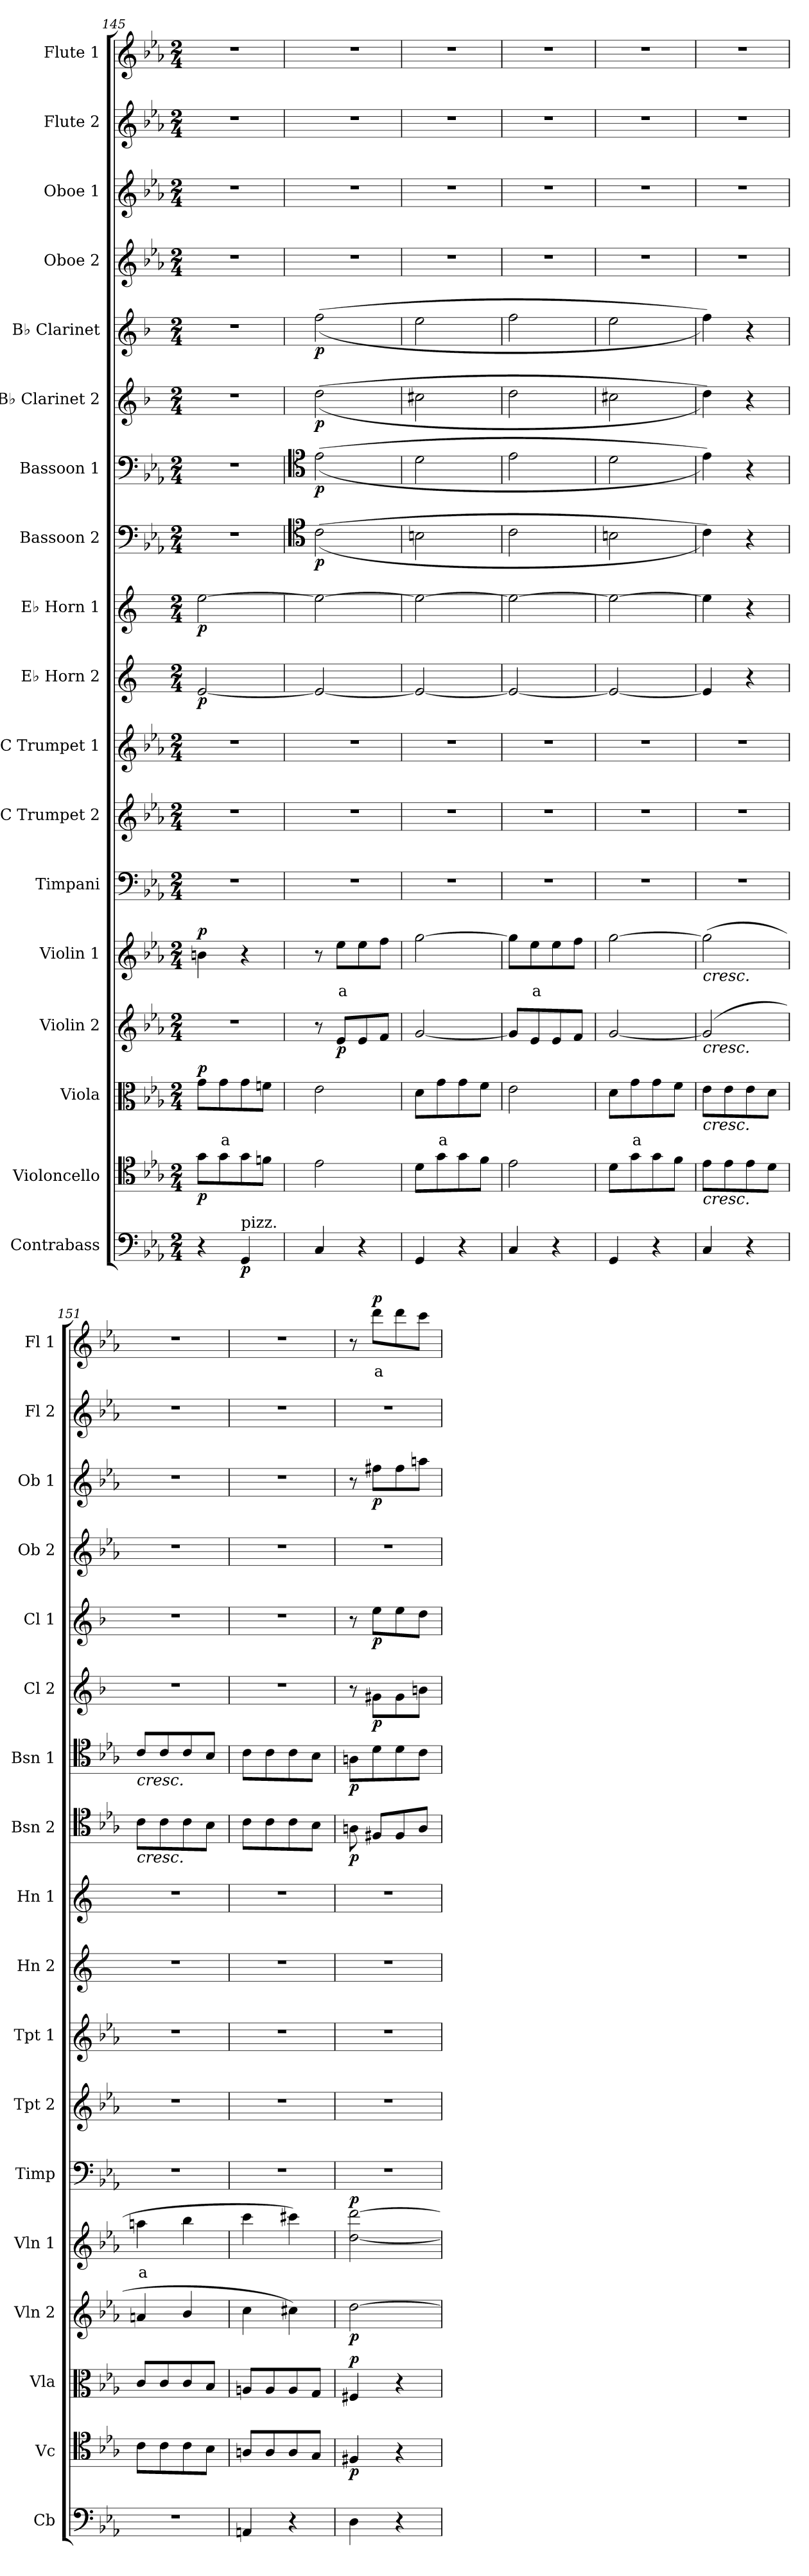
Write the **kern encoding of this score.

**kern	**dynam	**kern	**dynam	**kern	**text	**dynam	**kern	**dynam	**kern	**text	**dynam	**kern	**kern	**kern	**kern	**dynam	**kern	**dynam	**kern	**dynam	**kern	**dynam	**kern	**dynam	**kern	**dynam	**kern	**kern	**dynam	**kern	**kern	**text	**dynam
*part18	*part18	*part17	*part17	*part16	*part16	*part16	*part15	*part15	*part14	*part14	*part14	*part13	*part12	*part11	*part10	*part10	*part9	*part9	*part8	*part8	*part7	*part7	*part6	*part6	*part5	*part5	*part4	*part3	*part3	*part2	*part1	*part1	*part1
*staff18	*staff18	*staff17	*staff17	*staff16	*staff16	*staff16	*staff15	*staff15	*staff14	*staff14	*staff14	*staff13	*staff12	*staff11	*staff10	*staff10	*staff9	*staff9	*staff8	*staff8	*staff7	*staff7	*staff6	*staff6	*staff5	*staff5	*staff4	*staff3	*staff3	*staff2	*staff1	*staff1	*staff1
*I"Contrabass	*	*I"Violoncello	*	*I"Viola	*	*	*I"Violin 2	*	*I"Violin 1	*	*	*I"Timpani	*I"C Trumpet 2	*I"C Trumpet 1	*I"E♭ Horn 2	*	*I"E♭ Horn 1	*	*I"Bassoon 2	*	*I"Bassoon 1	*	*I"B♭ Clarinet 2	*	*I"B♭ Clarinet	*	*I"Oboe 2	*I"Oboe 1	*	*I"Flute 2	*I"Flute 1	*	*
*I'Cb	*	*I'Vc	*	*I'Vla	*	*	*I'Vln 2	*	*I'Vln 1	*	*	*I'Timp	*I'Tpt 2	*I'Tpt 1	*I'Hn 2	*	*I'Hn 1	*	*I'Bsn 2	*	*I'Bsn 1	*	*I'Cl 2	*	*I'Cl 1	*	*I'Ob 2	*I'Ob 1	*	*I'Fl 2	*I'Fl 1	*	*
*clefF4	*	*clefC4	*	*clefC3	*	*	*clefG2	*	*clefG2	*	*	*clefF4	*clefG2	*clefG2	*clefG2	*	*clefG2	*	*clefF4	*	*clefF4	*	*clefG2	*	*clefG2	*	*clefG2	*clefG2	*	*clefG2	*clefG2	*	*
*ITrd7c12	*	*	*	*	*	*	*	*	*	*	*	*	*	*	*ITrd5c9	*	*ITrd5c9	*	*	*	*	*	*ITrd1c2	*	*ITrd1c2	*	*	*	*	*	*	*	*
*k[b-e-a-]	*	*k[b-e-a-]	*	*k[b-e-a-]	*	*	*k[b-e-a-]	*	*k[b-e-a-]	*	*	*k[b-e-a-]	*k[b-e-a-]	*k[b-e-a-]	*k[b-e-a-]	*	*k[b-e-a-]	*	*k[b-e-a-]	*	*k[b-e-a-]	*	*k[b-e-a-]	*	*k[b-e-a-]	*	*k[b-e-a-]	*k[b-e-a-]	*	*k[b-e-a-]	*k[b-e-a-]	*	*
*M2/4	*	*M2/4	*	*M2/4	*	*	*M2/4	*	*M2/4	*	*	*M2/4	*M2/4	*M2/4	*M2/4	*	*M2/4	*	*M2/4	*	*M2/4	*	*M2/4	*	*M2/4	*	*M2/4	*M2/4	*	*M2/4	*M2/4	*	*
=145	=145	=145	=145	=145	=145	=145	=145	=145	=145	=145	=145	=145	=145	=145	=145	=145	=145	=145	=145	=145	=145	=145	=145	=145	=145	=145	=145	=145	=145	=145	=145	=145	=145
!	!	!	!LO:DY:b	!	!	!LO:DY:b	!	!	!	!	!LO:DY:b	!	!	!	!	!LO:DY:b	!	!LO:DY:b	!	!	!	!	!	!	!	!	!	!	!	!	!	!	!
4r	.	8g\L	p	8g\L	.	p	2r	.	4bn\	.	p	2r	2r	2r	[2G/	p	[2g\	p	2r	.	2r	.	2r	.	2r	.	2r	2r	.	2r	2r	.	.
!	!	!	!	!	!LO:LY:b:color=#FF0000	!	!	!	!	!	!	!	!	!	!	!	!	!	!	!	!	!	!	!	!	!	!	!	!	!	!	!	!
.	.	8g\	.	8g\	a	.	.	.	.	.	.	.	.	.	.	.	.	.	.	.	.	.	.	.	.	.	.	.	.	.	.	.	.
!LO:TX:a:t=pizz.	!	!	!	!	!	!	!	!	!	!	!	!	!	!	!	!	!	!	!	!	!	!	!	!	!	!	!	!	!	!	!	!	!
!	!LO:DY:b	!	!	!	!	!	!	!	!	!	!	!	!	!	!	!	!	!	!	!	!	!	!	!	!	!	!	!	!	!	!	!	!
4GGG/	p	8g\	.	8g\	.	.	.	.	4r	.	.	.	.	.	.	.	.	.	.	.	.	.	.	.	.	.	.	.	.	.	.	.	.
.	.	8fn\J	.	8fn\J	.	.	.	.	.	.	.	.	.	.	.	.	.	.	.	.	.	.	.	.	.	.	.	.	.	.	.	.	.
=146	=146	=146	=146	=146	=146	=146	=146	=146	=146	=146	=146	=146	=146	=146	=146	=146	=146	=146	=146	=146	=146	=146	=146	=146	=146	=146	=146	=146	=146	=146	=146	=146	=146
*	*	*	*	*	*	*	*	*	*	*	*	*	*	*	*	*	*	*	*clefC4	*	*clefC4	*	*	*	*	*	*	*	*	*	*	*	*
!	!	!	!	!	!	!	!	!	!	!	!	!	!	!	!	!	!	!	!	!LO:DY:b	!	!LO:DY:b	!	!LO:DY:b	!	!LO:DY:b	!	!	!	!	!	!	!
4CC/	.	2e-\	.	2e-\	.	.	8r	.	8r	.	.	2r	2r	2r	2G/_	.	2g\_	.	((2c\	p	((2e-\	p	((2cc\	p	((2ee-\	p	2r	2r	.	2r	2r	.	.
!	!	!	!	!	!	!	!	!LO:DY:b	!	!LO:LY:b:color=#FF0000	!	!	!	!	!	!	!	!	!	!	!	!	!	!	!	!	!	!	!	!	!	!	!
.	.	.	.	.	.	.	8e-/L	p	8ee-\L	a	.	.	.	.	.	.	.	.	.	.	.	.	.	.	.	.	.	.	.	.	.	.	.
4r	.	.	.	.	.	.	8e-/	.	8ee-\	.	.	.	.	.	.	.	.	.	.	.	.	.	.	.	.	.	.	.	.	.	.	.	.
.	.	.	.	.	.	.	8f/J	.	8ff\J	.	.	.	.	.	.	.	.	.	.	.	.	.	.	.	.	.	.	.	.	.	.	.	.
=147	=147	=147	=147	=147	=147	=147	=147	=147	=147	=147	=147	=147	=147	=147	=147	=147	=147	=147	=147	=147	=147	=147	=147	=147	=147	=147	=147	=147	=147	=147	=147	=147	=147
4GGG/	.	8d\L	.	8d\L	.	.	[2g/	.	[2gg\	.	.	2r	2r	2r	2G/_	.	2g\_	.	2Bn\	.	2d\	.	2bn\	.	2dd\	.	2r	2r	.	2r	2r	.	.
!	!	!	!	!	!LO:LY:b:color=#FF0000	!	!	!	!	!	!	!	!	!	!	!	!	!	!	!	!	!	!	!	!	!	!	!	!	!	!	!	!
.	.	8g\	.	8g\	a	.	.	.	.	.	.	.	.	.	.	.	.	.	.	.	.	.	.	.	.	.	.	.	.	.	.	.	.
4r	.	8g\	.	8g\	.	.	.	.	.	.	.	.	.	.	.	.	.	.	.	.	.	.	.	.	.	.	.	.	.	.	.	.	.
.	.	8f\J	.	8f\J	.	.	.	.	.	.	.	.	.	.	.	.	.	.	.	.	.	.	.	.	.	.	.	.	.	.	.	.	.
=148	=148	=148	=148	=148	=148	=148	=148	=148	=148	=148	=148	=148	=148	=148	=148	=148	=148	=148	=148	=148	=148	=148	=148	=148	=148	=148	=148	=148	=148	=148	=148	=148	=148
4CC/	.	2e-\	.	2e-\	.	.	8g/L]	.	8gg\L]	.	.	2r	2r	2r	2G/_	.	2g\_	.	2c\	.	2e-\	.	2cc\	.	2ee-\	.	2r	2r	.	2r	2r	.	.
!	!	!	!	!	!	!	!	!	!	!LO:LY:b:color=#FF0000	!	!	!	!	!	!	!	!	!	!	!	!	!	!	!	!	!	!	!	!	!	!	!
.	.	.	.	.	.	.	8e-/	.	8ee-\	a	.	.	.	.	.	.	.	.	.	.	.	.	.	.	.	.	.	.	.	.	.	.	.
4r	.	.	.	.	.	.	8e-/	.	8ee-\	.	.	.	.	.	.	.	.	.	.	.	.	.	.	.	.	.	.	.	.	.	.	.	.
.	.	.	.	.	.	.	8f/J	.	8ff\J	.	.	.	.	.	.	.	.	.	.	.	.	.	.	.	.	.	.	.	.	.	.	.	.
!!LO:PB:g=z
=149	=149	=149	=149	=149	=149	=149	=149	=149	=149	=149	=149	=149	=149	=149	=149	=149	=149	=149	=149	=149	=149	=149	=149	=149	=149	=149	=149	=149	=149	=149	=149	=149	=149
4GGG/	.	8d\L	.	8d\L	.	.	[2g/	.	[2gg\	.	.	2r	2r	2r	2G/_	.	2g\_	.	2Bn\	.	2d\	.	2bn\	.	2dd\	.	2r	2r	.	2r	2r	.	.
!	!	!	!	!	!LO:LY:b:color=#FF0000	!	!	!	!	!	!	!	!	!	!	!	!	!	!	!	!	!	!	!	!	!	!	!	!	!	!	!	!
.	.	8g\	.	8g\	a	.	.	.	.	.	.	.	.	.	.	.	.	.	.	.	.	.	.	.	.	.	.	.	.	.	.	.	.
4r	.	8g\	.	8g\	.	.	.	.	.	.	.	.	.	.	.	.	.	.	.	.	.	.	.	.	.	.	.	.	.	.	.	.	.
.	.	8f\J	.	8f\J	.	.	.	.	.	.	.	.	.	.	.	.	.	.	.	.	.	.	.	.	.	.	.	.	.	.	.	.	.
=150	=150	=150	=150	=150	=150	=150	=150	=150	=150	=150	=150	=150	=150	=150	=150	=150	=150	=150	=150	=150	=150	=150	=150	=150	=150	=150	=150	=150	=150	=150	=150	=150	=150
!	!	!	!	!	!	!	!	!	!LO:TX:b:i:t=cresc.	!	!	!	!	!	!	!	!	!	!	!	!	!	!	!	!	!	!	!	!	!	!	!	!
!	!	!	!	!	!	!	!LO:TX:b:i:t=cresc.	!	!	!	!	!	!	!	!	!	!	!	!	!	!	!	!	!	!	!	!	!	!	!	!	!	!
!	!	!	!	!LO:TX:b:i:t=cresc.	!	!	!	!	!	!	!	!	!	!	!	!	!	!	!	!	!	!	!	!	!	!	!	!	!	!	!	!	!
!	!	!LO:TX:b:i:t=cresc.	!	!	!	!	!	!	!	!	!	!	!	!	!	!	!	!	!	!	!	!	!	!	!	!	!	!	!	!	!	!	!
4CC/	.	8e-\L	.	8e-\L	.	.	(2g/]	.	(2gg\]	.	.	2r	2r	2r	4G/]	.	4g\]	.	4c\))	.	4e-\))	.	4cc\))	.	4ee-\))	.	2r	2r	.	2r	2r	.	.
.	.	8e-\	.	8e-\	.	.	.	.	.	.	.	.	.	.	.	.	.	.	.	.	.	.	.	.	.	.	.	.	.	.	.	.	.
4r	.	8e-\	.	8e-\	.	.	.	.	.	.	.	.	.	.	4r	.	4r	.	4r	.	4r	.	4r	.	4r	.	.	.	.	.	.	.	.
.	.	8d\J	.	8d\J	.	.	.	.	.	.	.	.	.	.	.	.	.	.	.	.	.	.	.	.	.	.	.	.	.	.	.	.	.
=151	=151	=151	=151	=151	=151	=151	=151	=151	=151	=151	=151	=151	=151	=151	=151	=151	=151	=151	=151	=151	=151	=151	=151	=151	=151	=151	=151	=151	=151	=151	=151	=151	=151
!	!	!	!	!	!	!	!	!	!	!	!	!	!	!	!	!	!	!	!	!	!LO:TX:b:i:t=cresc.	!	!	!	!	!	!	!	!	!	!	!	!
!	!	!	!	!	!	!	!	!	!	!	!	!	!	!	!	!	!	!	!LO:TX:b:i:t=cresc.	!	!	!	!	!	!	!	!	!	!	!	!	!	!
!	!	!	!	!	!	!	!	!	!	!LO:LY:b:color=#FF0000	!	!	!	!	!	!	!	!	!	!	!	!	!	!	!	!	!	!	!	!	!	!	!
2r	.	8c\L	.	8c/L	.	.	4an/	.	4aan\	a	.	2r	2r	2r	2r	.	2r	.	8c\L	.	8c/L	.	2r	.	2r	.	2r	2r	.	2r	2r	.	.
.	.	8c\	.	8c/	.	.	.	.	.	.	.	.	.	.	.	.	.	.	8c\	.	8c/	.	.	.	.	.	.	.	.	.	.	.	.
.	.	8c\	.	8c/	.	.	4b-/	.	4bb-\	.	.	.	.	.	.	.	.	.	8c\	.	8c/	.	.	.	.	.	.	.	.	.	.	.	.
.	.	8B-\J	.	8B-/J	.	.	.	.	.	.	.	.	.	.	.	.	.	.	8B-\J	.	8B-/J	.	.	.	.	.	.	.	.	.	.	.	.
=152	=152	=152	=152	=152	=152	=152	=152	=152	=152	=152	=152	=152	=152	=152	=152	=152	=152	=152	=152	=152	=152	=152	=152	=152	=152	=152	=152	=152	=152	=152	=152	=152	=152
4AAAn/	.	8An/L	.	8An/L	.	.	4cc\	.	4ccc\	.	.	2r	2r	2r	2r	.	2r	.	8c\L	.	8c\L	.	2r	.	2r	.	2r	2r	.	2r	2r	.	.
.	.	8A/	.	8A/	.	.	.	.	.	.	.	.	.	.	.	.	.	.	8c\	.	8c\	.	.	.	.	.	.	.	.	.	.	.	.
4r	.	8A/	.	8A/	.	.	4cc#X\)	.	4ccc#X\)	.	.	.	.	.	.	.	.	.	8c\	.	8c\	.	.	.	.	.	.	.	.	.	.	.	.
.	.	8G/J	.	8G/J	.	.	.	.	.	.	.	.	.	.	.	.	.	.	8B-\J	.	8B-\J	.	.	.	.	.	.	.	.	.	.	.	.
=153	=153	=153	=153	=153	=153	=153	=153	=153	=153	=153	=153	=153	=153	=153	=153	=153	=153	=153	=153	=153	=153	=153	=153	=153	=153	=153	=153	=153	=153	=153	=153	=153	=153
!	!	!	!LO:DY:b	!	!	!LO:DY:b	!	!LO:DY:b	!	!	!LO:DY:b	!	!	!	!	!	!	!	!	!LO:DY:b	!	!LO:DY:b	!	!	!	!	!	!	!	!	!	!	!
4DD\	.	4F#X/	p	4F#X/	.	p	[2dd\	p	[2dd\ [2ddd\	.	p	2r	2r	2r	2r	.	2r	.	8An\	p	8An\L	p	8r	.	8r	.	2r	8r	.	2r	8r	.	.
!	!	!	!	!	!	!	!	!	!	!	!	!	!	!	!	!	!	!	!	!	!	!	!	!LO:DY:b	!	!LO:DY:b	!	!	!LO:DY:b	!	!	!LO:LY:b:color=#FF0000	!LO:DY:b
.	.	.	.	.	.	.	.	.	.	.	.	.	.	.	.	.	.	.	8F#X/L	.	8d\	.	8f#X\L	p	8dd\L	p	.	8ff#X\L	p	.	8ddd\L	a	p
4r	.	4r	.	4r	.	.	.	.	.	.	.	.	.	.	.	.	.	.	8F#/	.	8d\	.	8f#\	.	8dd\	.	.	8ff#\	.	.	8ddd\	.	.
.	.	.	.	.	.	.	.	.	.	.	.	.	.	.	.	.	.	.	8A/J	.	8c\J	.	8an\J	.	8cc\J	.	.	8aan\J	.	.	8ccc\J	.	.
=	=	=	=	=	=	=	=	=	=	=	=	=	=	=	=	=	=	=	=	=	=	=	=	=	=	=	=	=	=	=	=	=	=
*-	*-	*-	*-	*-	*-	*-	*-	*-	*-	*-	*-	*-	*-	*-	*-	*-	*-	*-	*-	*-	*-	*-	*-	*-	*-	*-	*-	*-	*-	*-	*-	*-	*-
